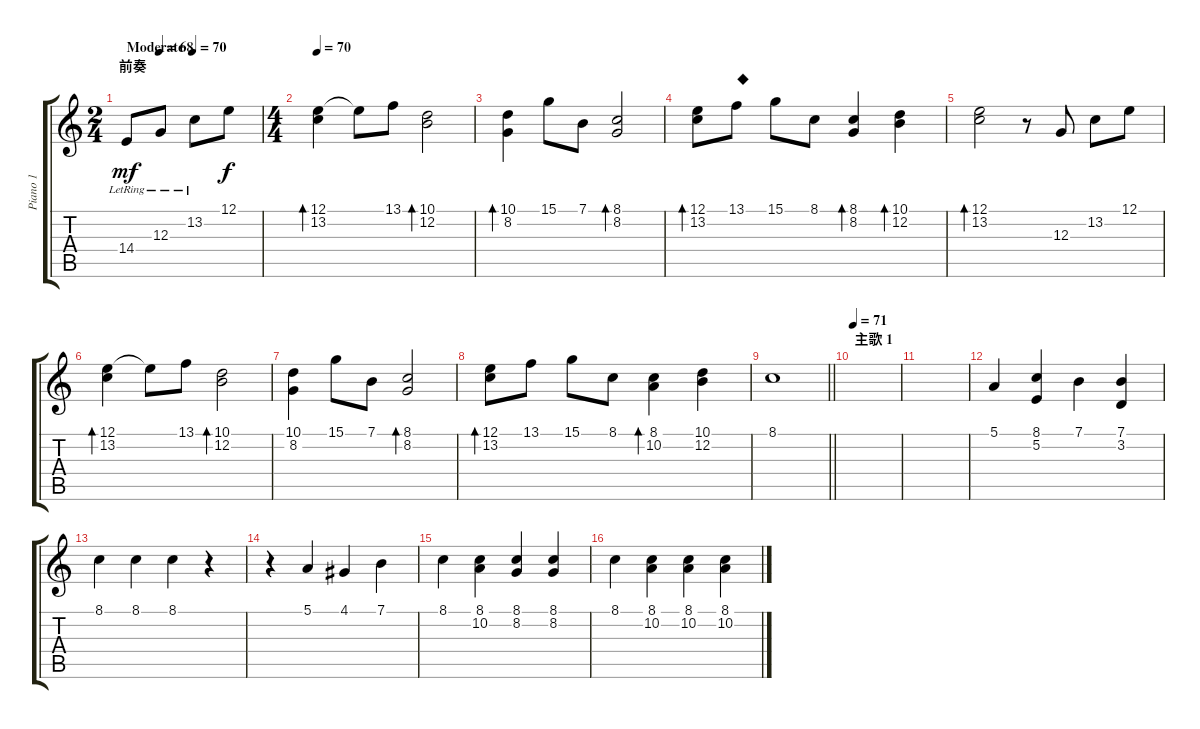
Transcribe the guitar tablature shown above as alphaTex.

\track ("Piano 1" "Piano 1") {instrument brightacousticpiano}
\staff {score tabs}
\tuning (E4 B3 G3 D3 A2 E2) {hide}
\ts (2 4)
\section ("" "前奏")
\tempo (70 "Moderate")
\tempo 65
\tempo (68 0.25)
\tempo (70 "Moderate")
\clef g2
\ks c
14.4{lr}.8{dy mf instrument brightacousticpiano} 12.3{lr}.8 13.2{lr}.8 12.1.8{dy f} |
\ts (4 4)
\tempo 70
(12.1 13.2).4{bd 120} 12.1{t}.8 13.1.8 (10.1 12.2).2{bd 240} |
(10.1 8.2).4{bd 120} 15.1.8 7.1.8 (8.1 8.2).2{bd 60} |
(12.1 13.2).8{bd 120} 13.1.8{txt "◆"} 15.1.8 8.1.8 (8.1 8.2).4{bd 120} (10.1 12.2).4{bd 120} |
(12.1 13.2).2{bd 60} r.8 12.3.8 13.2.8 12.1.8 |
(12.1 13.2).4{bd 120} 12.1{t}.8 13.1.8 (10.1 12.2).2{bd 120} |
(10.1 8.2).4 15.1.8 7.1.8 (8.1 8.2).2{bd 120} |
(12.1 13.2).8{bd 120} 13.1.8 15.1.8 8.1.8 (8.1 10.2).4{bd 120} (10.1 12.2).4 |
\barLineRight lightlight
8.1.1 |
\section ("" "主歌 1")
\tempo 71
|
|
5.1.4 (8.1 5.2).4 7.1.4 (7.1 3.2).4 |
8.1.4 8.1.4 8.1.4 r.4 |
r.4 5.1.4 4.1.4 7.1.4 |
8.1.4 (8.1 10.2).4 (8.1 8.2).4 (8.1 8.2).4 |
8.1.4 (8.1 10.2).4 (8.1 10.2).4 (8.1 10.2).4
